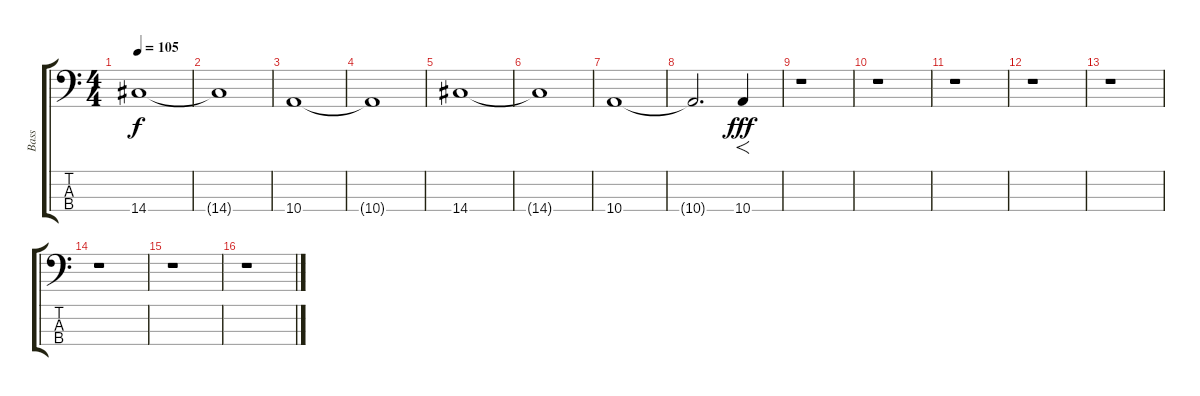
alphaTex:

\track ("Bass" "Bass") {instrument electricbassfinger}
\staff {score tabs}
\tuning (E3 B2 Gb2 B0) {hide}
\ts (4 4)
\tempo 105
\clef f4
\ks c
14.4.1{dy f} |
14.4{t}.1 |
10.4.1 |
10.4{t}.1 |
14.4.1 |
14.4{t}.1 |
10.4.1 |
10.4{t}.2{d} 10.4.4{f dy fff} |
r.1 |
r.1 |
r.1 |
r.1 |
r.1 |
r.1 |
r.1 |
r.1
